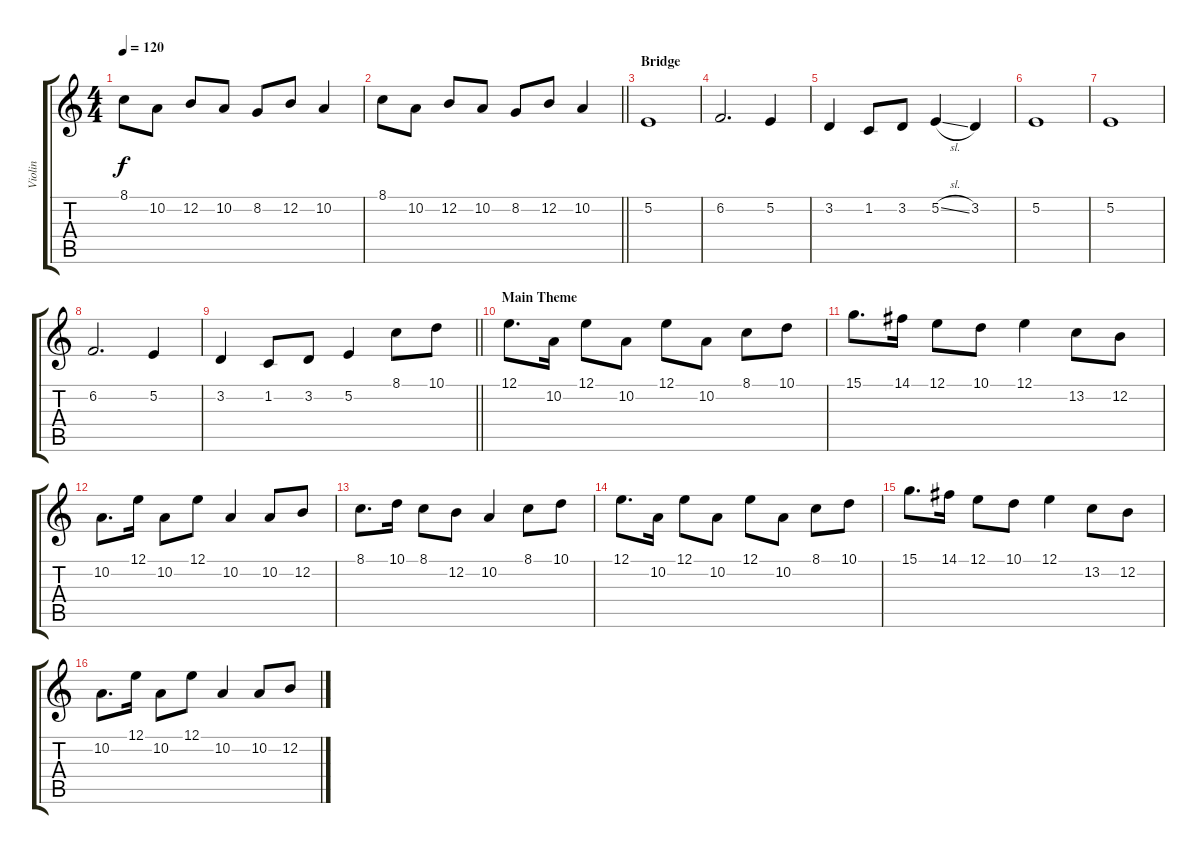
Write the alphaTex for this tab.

\track ("Violin" "Violin") {instrument violin}
\staff {score tabs}
\tuning (E4 B3 G3 D3 A2 E2) {hide}
\ts (4 4)
\tempo 120
\clef g2
\ks c
8.1.8{dy f} 10.2.8 12.2.8 10.2.8 8.2.8 12.2.8 10.2.4 |
\barLineRight lightlight
8.1.8 10.2.8 12.2.8 10.2.8 8.2.8 12.2.8 10.2.4 |
\section ("" "Bridge")
5.2.1 |
6.2.2{d} 5.2.4 |
3.2.4 1.2.8 3.2.8 5.2{sl}.4 3.2.4 |
5.2.1 |
5.2.1 |
6.2.2{d} 5.2.4 |
\barLineRight lightlight
3.2.4 1.2.8 3.2.8 5.2.4 8.1.8 10.1.8 |
\section ("" "Main Theme")
12.1.8{d} 10.2.16 12.1.8 10.2.8 12.1.8 10.2.8 8.1.8 10.1.8 |
15.1.8{d} 14.1.16 12.1.8 10.1.8 12.1.4 13.2.8 12.2.8 |
10.2.8{d} 12.1.16 10.2.8 12.1.8 10.2.4 10.2.8 12.2.8 |
8.1.8{d} 10.1.16 8.1.8 12.2.8 10.2.4 8.1.8 10.1.8 |
12.1.8{d} 10.2.16 12.1.8 10.2.8 12.1.8 10.2.8 8.1.8 10.1.8 |
15.1.8{d} 14.1.16 12.1.8 10.1.8 12.1.4 13.2.8 12.2.8 |
10.2.8{d} 12.1.16 10.2.8 12.1.8 10.2.4 10.2.8 12.2.8
